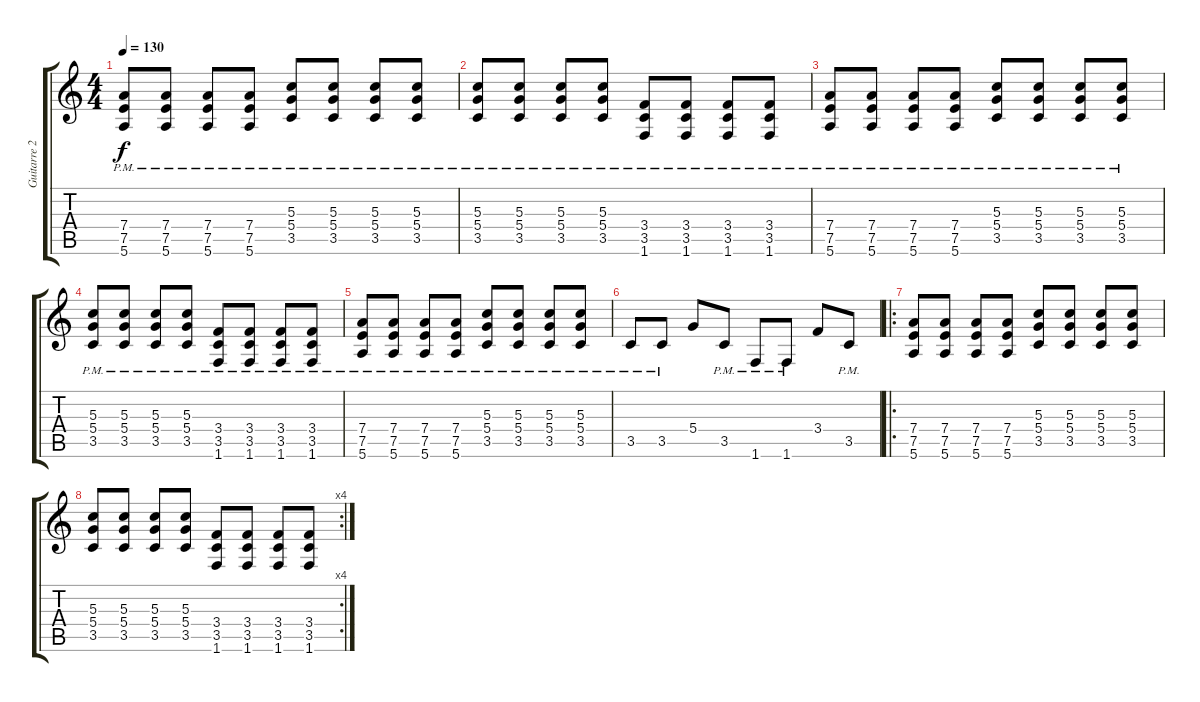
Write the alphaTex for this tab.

\track ("Guitarre 2" "Guitarre 2") {instrument distortionguitar}
\staff {score tabs}
\tuning (E4 B3 G3 D3 A2 E2) {hide}
\ts (4 4)
\tempo 130
\clef g2
\ks c
(7.4{pm} 7.5{pm} 5.6{pm}).8{dy f} (7.4{pm} 7.5{pm} 5.6{pm}).8 (7.4{pm} 7.5{pm} 5.6{pm}).8 (7.4{pm} 7.5{pm} 5.6{pm}).8 (5.3{pm} 5.4{pm} 3.5{pm}).8 (5.3{pm} 5.4{pm} 3.5{pm}).8 (5.3{pm} 5.4{pm} 3.5{pm}).8 (5.3{pm} 5.4{pm} 3.5{pm}).8 |
(5.3{pm} 5.4{pm} 3.5{pm}).8 (5.3{pm} 5.4{pm} 3.5{pm}).8 (5.3{pm} 5.4{pm} 3.5{pm}).8 (5.3{pm} 5.4{pm} 3.5{pm}).8 (3.4{pm} 3.5{pm} 1.6{pm}).8 (3.4{pm} 3.5{pm} 1.6{pm}).8 (3.4{pm} 3.5{pm} 1.6{pm}).8 (3.4{pm} 3.5{pm} 1.6{pm}).8 |
(7.4{pm} 7.5{pm} 5.6{pm}).8 (7.4{pm} 7.5{pm} 5.6{pm}).8 (7.4{pm} 7.5{pm} 5.6{pm}).8 (7.4{pm} 7.5{pm} 5.6{pm}).8 (5.3{pm} 5.4{pm} 3.5{pm}).8 (5.3{pm} 5.4{pm} 3.5{pm}).8 (5.3{pm} 5.4{pm} 3.5{pm}).8 (5.3{pm} 5.4{pm} 3.5{pm}).8 |
(5.3{pm} 5.4{pm} 3.5{pm}).8 (5.3{pm} 5.4{pm} 3.5{pm}).8 (5.3{pm} 5.4{pm} 3.5{pm}).8 (5.3{pm} 5.4{pm} 3.5{pm}).8 (3.4{pm} 3.5{pm} 1.6{pm}).8 (3.4{pm} 3.5{pm} 1.6{pm}).8 (3.4{pm} 3.5{pm} 1.6{pm}).8 (3.4{pm} 3.5{pm} 1.6{pm}).8 |
(7.4{pm} 7.5{pm} 5.6{pm}).8 (7.4{pm} 7.5{pm} 5.6{pm}).8 (7.4{pm} 7.5{pm} 5.6{pm}).8 (7.4{pm} 7.5{pm} 5.6{pm}).8 (5.3{pm} 5.4{pm} 3.5{pm}).8 (5.3{pm} 5.4{pm} 3.5{pm}).8 (5.3{pm} 5.4{pm} 3.5{pm}).8 (5.3{pm} 5.4{pm} 3.5{pm}).8 |
3.5{pm}.8 3.5{pm}.8 5.4.8 3.5{pm}.8 1.6{pm}.8 1.6{pm}.8 3.4.8 3.5{pm}.8 |
\ro
(7.4 7.5 5.6).8 (7.4 7.5 5.6).8 (7.4 7.5 5.6).8 (7.4 7.5 5.6).8 (5.3 5.4 3.5).8 (5.3 5.4 3.5).8 (5.3 5.4 3.5).8 (5.3 5.4 3.5).8 |
\rc 4
(5.3 5.4 3.5).8 (5.3 5.4 3.5).8 (5.3 5.4 3.5).8 (5.3 5.4 3.5).8 (3.4 3.5 1.6).8 (3.4 3.5 1.6).8 (3.4 3.5 1.6).8 (3.4 3.5 1.6).8
